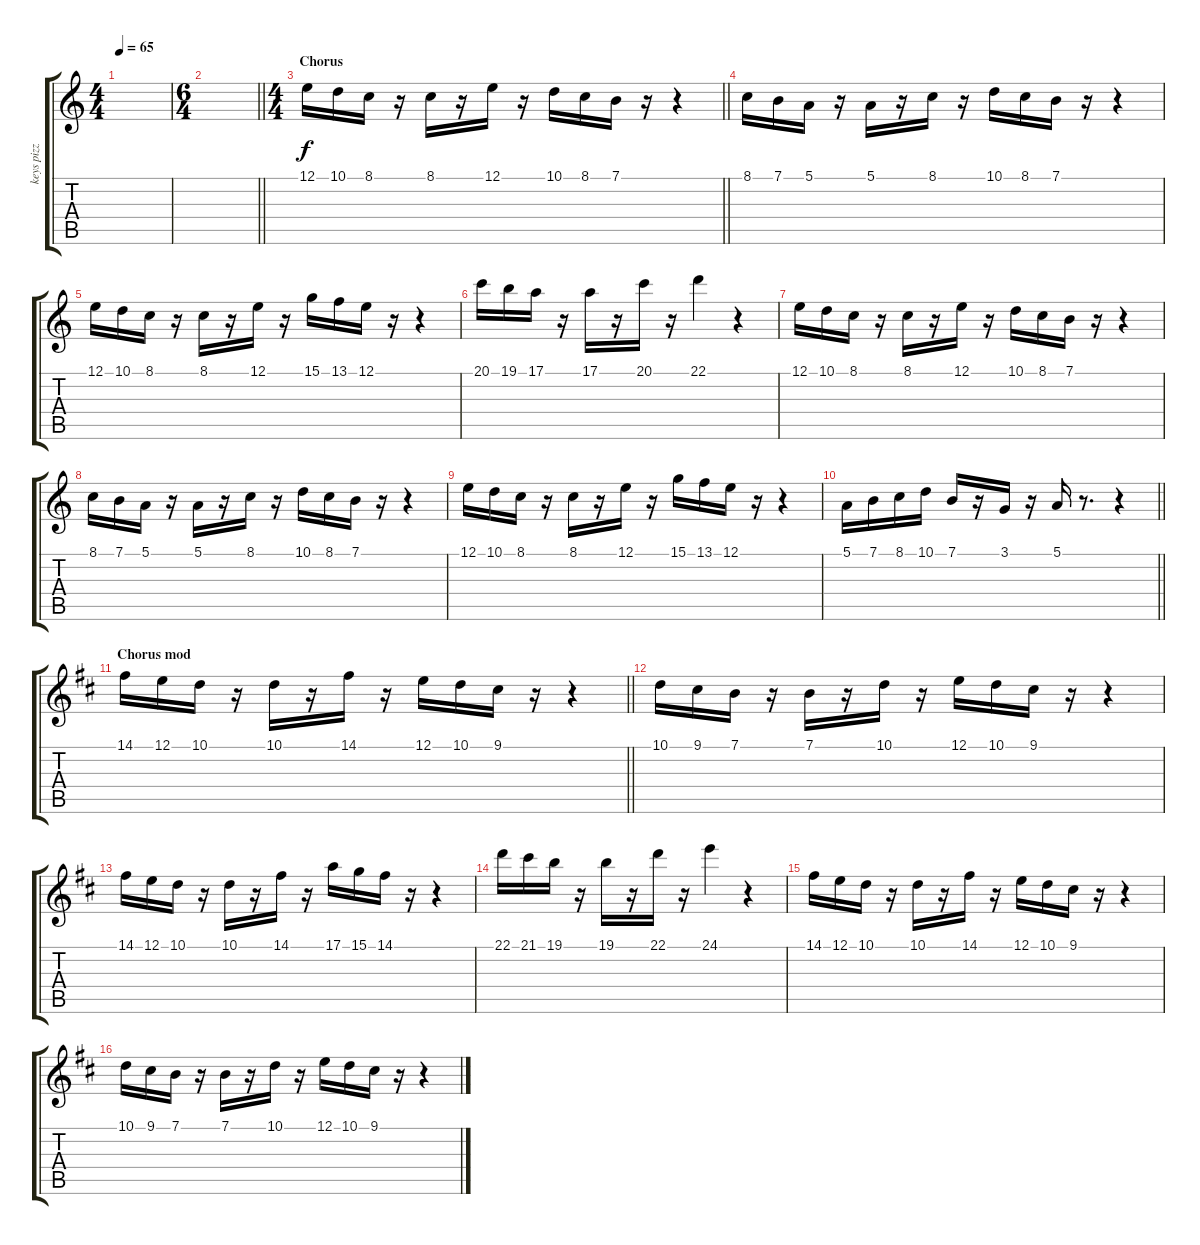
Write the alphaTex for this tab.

\track ("keys pizz" "keys pizz") {instrument pizzicatostrings}
\staff {score tabs}
\tuning (E4 B3 G3 D3 A2 E2) {hide}
\ts (4 4)
\tempo 65
\clef g2
\ks c
|
\ts (6 4)
\barLineRight lightlight
|
\ts (4 4)
\section ("" "Chorus")
\barLineRight lightlight
12.1.16 10.1.16 8.1.16 r.16 8.1.16 r.16 12.1.16 r.16 10.1.16 8.1.16 7.1.16 r.16 r.4 |
8.1.16 7.1.16 5.1.16 r.16 5.1.16 r.16 8.1.16 r.16 10.1.16 8.1.16 7.1.16 r.16 r.4 |
12.1.16 10.1.16 8.1.16 r.16 8.1.16 r.16 12.1.16 r.16 15.1.16 13.1.16 12.1.16 r.16 r.4 |
20.1.16 19.1.16 17.1.16 r.16 17.1.16 r.16 20.1.16 r.16 22.1.4 r.4 |
12.1.16 10.1.16 8.1.16 r.16 8.1.16 r.16 12.1.16 r.16 10.1.16 8.1.16 7.1.16 r.16 r.4 |
8.1.16 7.1.16 5.1.16 r.16 5.1.16 r.16 8.1.16 r.16 10.1.16 8.1.16 7.1.16 r.16 r.4 |
12.1.16 10.1.16 8.1.16 r.16 8.1.16 r.16 12.1.16 r.16 15.1.16 13.1.16 12.1.16 r.16 r.4 |
\barLineRight lightlight
5.1.16 7.1.16 8.1.16 10.1.16 7.1.16 r.16 3.1.16 r.16 5.1.16 r.8{d} r.4 |
\section ("" "Chorus mod")
\barLineRight lightlight
\ks d
14.1.16 12.1.16 10.1.16 r.16 10.1.16 r.16 14.1.16 r.16 12.1.16 10.1.16 9.1.16 r.16 r.4 |
10.1.16 9.1.16 7.1.16 r.16 7.1.16 r.16 10.1.16 r.16 12.1.16 10.1.16 9.1.16 r.16 r.4 |
14.1.16 12.1.16 10.1.16 r.16 10.1.16 r.16 14.1.16 r.16 17.1.16 15.1.16 14.1.16 r.16 r.4 |
22.1.16 21.1.16 19.1.16 r.16 19.1.16 r.16 22.1.16 r.16 24.1.4 r.4 |
14.1.16 12.1.16 10.1.16 r.16 10.1.16 r.16 14.1.16 r.16 12.1.16 10.1.16 9.1.16 r.16 r.4 |
10.1.16 9.1.16 7.1.16 r.16 7.1.16 r.16 10.1.16 r.16 12.1.16 10.1.16 9.1.16 r.16 r.4
